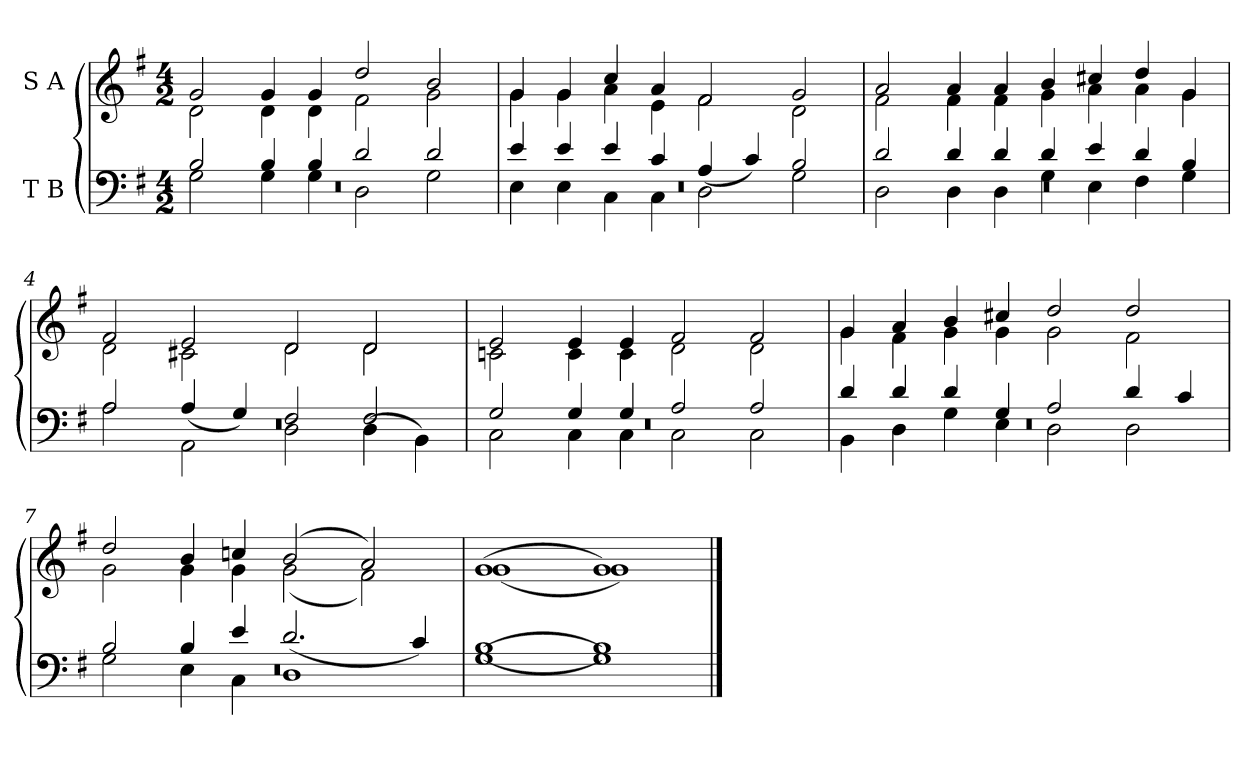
**kern	**kern
*part2	*part1
*staff2	*staff1
*I"T B	*I"S A
*clefF4	*clefG2
*k[f#]	*k[f#]
*M4/2	*M4/2
=1	=1
*^	*^
*	*^	*	*
0r	2B/	2G\	2g/	2d\
.	4B/	4G\	4g/	4d\
.	4B/	4G\	4g/	4d\
.	2d/	2D\	2dd/	2f#\
.	2d/	2G\	2b/	2g\
=2	=2	=2	=2	=2
0r	4e/	4E\	4g/	4g\
.	4e/	4E\	4g/	4g\
.	4e/	4C\	4cc/	4a\
.	4c/	4C\	4a/	4e\
.	(>4A/	2D\	2f#/	2f#\
.	4c/)	.	.	.
.	2B/	2G\	2g/	2d\
=3	=3	=3	=3	=3
0r	2d/	2D\	2a/	2f#\
.	4d/	4D\	4a/	4f#\
.	4d/	4D\	4a/	4f#\
.	4d/	4G\	4b/	4g\
.	4e/	4E\	4cc#X/	4a\
.	4d/	4F#\	4dd/	4a\
.	4B/	4G\	4g/	4g\
!!LO:LB:g=z	!!
=4	=4	=4	=4	=4
0r	2A/	2A\	2f#/	2d\
.	(>4A/	2AA\	2e/	2c#X\
.	4G/)	.	.	.
.	2F#/	2D\	2d/	2d\
.	2F#/	(<4D\	2d/	2d\
.	.	4BB\)	.	.
=5	=5	=5	=5	=5
0r	2G/	2C\	2e/	2cn\
.	4G/	4C\	4e/	4c\
.	4G/	4C\	4e/	4c\
.	2A/	2C\	2f#/	2d\
.	2A/	2C\	2f#/	2d\
!!LO:LB:g=z	!!
=6	=6	=6	=6	=6
0r	4d/	4BB\	4g/	4g\
.	4d/	4D\	4a/	4f#\
.	4d/	4G\	4b/	4g\
.	4G/	4E\	4cc#X/	4g\
.	2A/	2D\	2dd/	2g\
.	4d/	2D\	2dd/	2f#\
.	4c/	.	.	.
=7	=7	=7	=7	=7
0r	2B/	2G\	2dd/	2g\
.	4B/	4E\	4b/	4g\
.	4e/	4C\	4ccn/	4g\
.	(>2.d/	1D	(>2b/	(<2g\
.	.	.	2a/)	2f#\)
.	4c/)	.	.	.
=8	=8	=8	=8	=8
0ryy	(>1B	(<1G	(>1g	(<1g
.	1B)	1G)	1g)	1g)
*v	*v	*v	*	*
*	*v	*v
==	==
*-	*-
